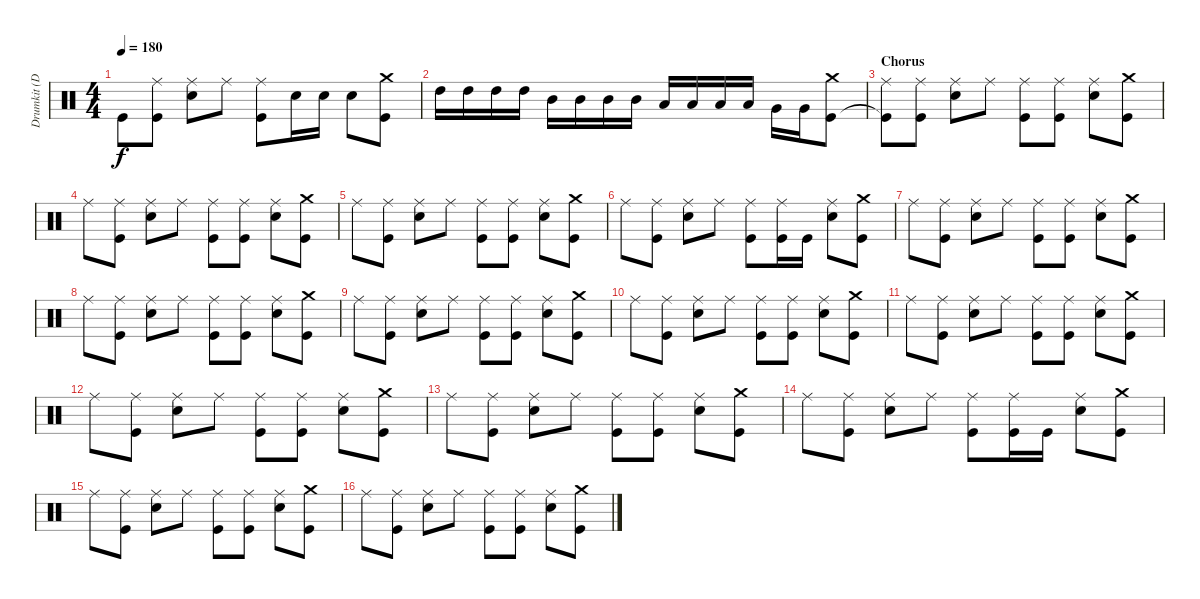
\track ("Drumkit (DeGrasso)" "Drumkit (D") {instrument percussion}
\staff {score}
\articulation defaults
\ts (4 4)
\tempo 180
\clef neutral
\ks c "Kick (hit)"{t}.8{dy f}
("Ride (middle)" "Kick (hit)").8 ("Ride (middle)" "Snare (hit) 2").8 "Ride (middle)".8 ("Ride (middle)" "Kick (hit)").8 "Snare (hit) 2".16 "Snare (hit) 2".16 "Snare (hit) 2".8 ("Crash medium (hit)" "Kick (hit)").8 |
"High Tom (hit)".16 "High Tom (hit)".16 "High Tom (hit)".16 "High Tom (hit)".16 "Mid Tom (hit)".16 "Mid Tom (hit)".16 "Mid Tom (hit)".16 "Mid Tom (hit)".16 "Low Tom (hit)".16 "Low Tom (hit)".16 "Low Tom (hit)".16 "Low Tom (hit)".16 "Very Low Tom (hit)".16 "Very Low Tom (hit)".16 ("Kick (hit)" "Crash medium (hit)").8 |
\section ("" "Chorus")
("Kick (hit)"{t} "Ride (middle)").8 ("Kick (hit)" "Ride (middle)").8 ("Snare (hit) 2" "Ride (middle)").8 "Ride (middle)".8 ("Kick (hit)" "Ride (middle)").8 ("Kick (hit)" "Ride (middle)").8 ("Snare (hit) 2" "Ride (middle)").8 ("Kick (hit)" "Crash medium (hit)").8 |
"Ride (middle)".8 ("Kick (hit)" "Ride (middle)").8 ("Snare (hit) 2" "Ride (middle)").8 "Ride (middle)".8 ("Kick (hit)" "Ride (middle)").8 ("Kick (hit)" "Ride (middle)").8 ("Snare (hit) 2" "Ride (middle)").8 ("Kick (hit)" "Crash medium (hit)").8 |
"Ride (middle)".8 ("Kick (hit)" "Ride (middle)").8 ("Snare (hit) 2" "Ride (middle)").8 "Ride (middle)".8 ("Kick (hit)" "Ride (middle)").8 ("Kick (hit)" "Ride (middle)").8 ("Snare (hit) 2" "Ride (middle)").8 ("Kick (hit)" "Crash medium (hit)").8 |
"Ride (middle)".8 ("Kick (hit)" "Ride (middle)").8 ("Snare (hit) 2" "Ride (middle)").8 "Ride (middle)".8 ("Kick (hit)" "Ride (middle)").8 ("Kick (hit)" "Ride (middle)").16 "Kick (hit)".16 ("Snare (hit) 2" "Ride (middle)").8 ("Kick (hit)" "Crash medium (hit)").8 |
"Ride (middle)".8 ("Kick (hit)" "Ride (middle)").8 ("Snare (hit) 2" "Ride (middle)").8 "Ride (middle)".8 ("Kick (hit)" "Ride (middle)").8 ("Kick (hit)" "Ride (middle)").8 ("Snare (hit) 2" "Ride (middle)").8 ("Kick (hit)" "Crash medium (hit)").8 |
"Ride (middle)".8 ("Kick (hit)" "Ride (middle)").8 ("Snare (hit) 2" "Ride (middle)").8 "Ride (middle)".8 ("Kick (hit)" "Ride (middle)").8 ("Kick (hit)" "Ride (middle)").8 ("Snare (hit) 2" "Ride (middle)").8 ("Kick (hit)" "Crash medium (hit)").8 |
"Ride (middle)".8 ("Kick (hit)" "Ride (middle)").8 ("Snare (hit) 2" "Ride (middle)").8 "Ride (middle)".8 ("Kick (hit)" "Ride (middle)").8 ("Kick (hit)" "Ride (middle)").8 ("Snare (hit) 2" "Ride (middle)").8 ("Kick (hit)" "Crash medium (hit)").8 |
"Ride (middle)".8 ("Kick (hit)" "Ride (middle)").8 ("Snare (hit) 2" "Ride (middle)").8 "Ride (middle)".8 ("Kick (hit)" "Ride (middle)").8 ("Kick (hit)" "Ride (middle)").8 ("Snare (hit) 2" "Ride (middle)").8 ("Kick (hit)" "Crash medium (hit)").8 |
"Ride (middle)".8 ("Kick (hit)" "Ride (middle)").8 ("Snare (hit) 2" "Ride (middle)").8 "Ride (middle)".8 ("Kick (hit)" "Ride (middle)").8 ("Kick (hit)" "Ride (middle)").8 ("Snare (hit) 2" "Ride (middle)").8 ("Kick (hit)" "Crash medium (hit)").8 |
"Ride (middle)".8 ("Kick (hit)" "Ride (middle)").8 ("Snare (hit) 2" "Ride (middle)").8 "Ride (middle)".8 ("Kick (hit)" "Ride (middle)").8 ("Kick (hit)" "Ride (middle)").8 ("Snare (hit) 2" "Ride (middle)").8 ("Kick (hit)" "Crash medium (hit)").8 |
"Ride (middle)".8 ("Kick (hit)" "Ride (middle)").8 ("Snare (hit) 2" "Ride (middle)").8 "Ride (middle)".8 ("Kick (hit)" "Ride (middle)").8 ("Kick (hit)" "Ride (middle)").8 ("Snare (hit) 2" "Ride (middle)").8 ("Kick (hit)" "Crash medium (hit)").8 |
"Ride (middle)".8 ("Kick (hit)" "Ride (middle)").8 ("Snare (hit) 2" "Ride (middle)").8 "Ride (middle)".8 ("Kick (hit)" "Ride (middle)").8 ("Kick (hit)" "Ride (middle)").16 "Kick (hit)".16 ("Snare (hit) 2" "Ride (middle)").8 ("Kick (hit)" "Crash medium (hit)").8 |
"Ride (middle)".8 ("Kick (hit)" "Ride (middle)").8 ("Snare (hit) 2" "Ride (middle)").8 "Ride (middle)".8 ("Kick (hit)" "Ride (middle)").8 ("Kick (hit)" "Ride (middle)").8 ("Snare (hit) 2" "Ride (middle)").8 ("Kick (hit)" "Crash medium (hit)").8 |
"Ride (middle)".8 ("Kick (hit)" "Ride (middle)").8 ("Snare (hit) 2" "Ride (middle)").8 "Ride (middle)".8 ("Kick (hit)" "Ride (middle)").8 ("Kick (hit)" "Ride (middle)").8 ("Snare (hit) 2" "Ride (middle)").8 ("Kick (hit)" "Crash medium (hit)").8
